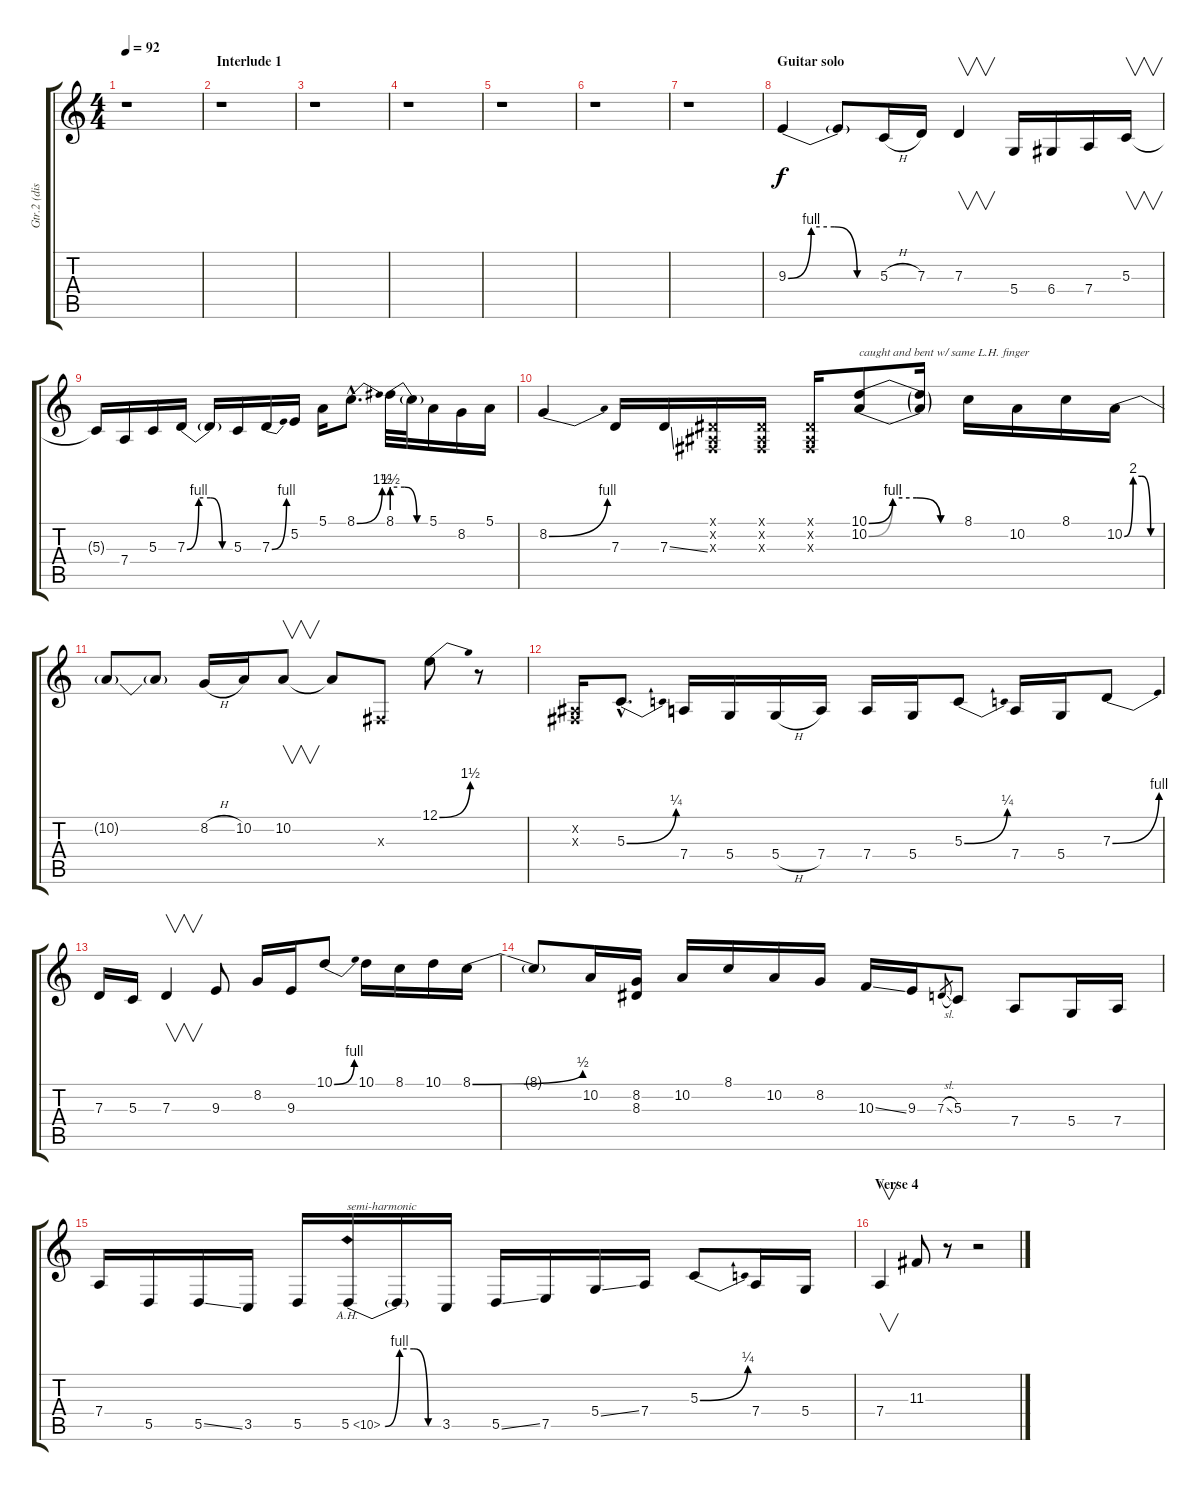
\track ("Gtr.2 (dist. and talk box)" "Gtr.2 (dis") {instrument lead2sawtooth}
\staff {score tabs}
\tuning (E4 B3 G3 D3 A2 E2) {hide}
\ts (4 4)
\tempo 92
\clef g2
\ks c
r.1{dy mp} |
\section ("" "Interlude 1")
r.1 |
r.1 |
r.1 |
r.1 |
r.1 |
r.1 |
\section ("" "Guitar solo")
9.3{be (custom 0 0 15 4 30 4 45 0 60 0)}.4{dy f} 9.3{t}.8 5.3{h}.16 7.3.16 7.3.4{v} 5.4.16 6.4.16 7.4.16 5.3.16{v} |
5.3{t}.16 7.4.16 5.3.16 7.3{be (custom 0 0 15 4 30 4 45 0 60 0)}.16 7.3{t}.16 5.3.16 7.3{be (bend 0 0 60 4)}.16 5.2.16 5.1.16 8.1{be (bend 0 0 60 6) hac}.8{d} 8.1{be (custom 0 6 20 6 40 0 60 0)}.32 8.1{t}.32 5.1.16 8.2.16 5.1.16 |
8.2{be (bend 0 0 60 4)}.4 7.3.16 7.3{ss}.16 (-1.1{x} -1.2{x} -1.3{x}).16 (-1.1{x} -1.2{x} -1.3{x}).16 (-1.1{x} -1.2{x} -1.3{x}).16 (10.1{be (custom 0 0 15 4 30 4 45 0 60 0)} 10.2{be (custom 0 0 15 4 30 4 45 0 60 0)}).8{txt "caught and bent w/ same L.H. finger"} (10.1{t} 10.2{t}).16 8.1.16 10.2.16 8.1.16 10.2{be (custom 0 0 15 8 30 8 45 0 60 0)}.16 |
10.2{t}.8 10.2{t}.8 8.2{h}.16 10.2.16 10.2.8{v} 10.2{t}.8 -1.3{x}.8 12.1{be (bend 0 0 60 6)}.8 r.8 |
(-1.2{x} -1.3{x}).16 5.3{be (bend 0 0 60 1) hac}.8{d} 7.4.16 5.4.16 5.4{h}.16 7.4.16 7.4.16 5.4.16 5.3{be (bend 0 0 60 1)}.8 7.4.16 5.4.16 7.3{be (bend 0 0 60 4)}.8 |
7.3.16 5.3.16 7.3.4{v} 9.3.8 8.2.16 9.3.16 10.1{be (bend 0 0 60 4)}.8 10.1.16 8.1.16 10.1.16 8.1{be (bend 0 0 60 2)}.16 |
8.1{t}.8 10.2.16 (8.2 8.3).16 10.2.16 8.1.16 10.2.16 8.2.16 10.3{ss}.16 9.3.16 7.3{sl}.8{gr} 5.3.8 7.4.8 5.4.16 7.4.16 |
7.4.16 5.5.16 5.5{ss}.16 3.5.16 5.5.16 5.5{be (custom 0 0 15 4 30 4 45 0 60 0) ah 5}.16{txt "semi-harmonic"} 5.5{t}.16 3.5.16 5.5{ss}.16 7.5.16 5.4{ss}.16 7.4.16 5.3{be (bend 0 0 60 1)}.8 7.4.16 5.4.16 |
\section ("" "Verse 4")
7.4.4{v} 11.3.8 r.8 r.2
